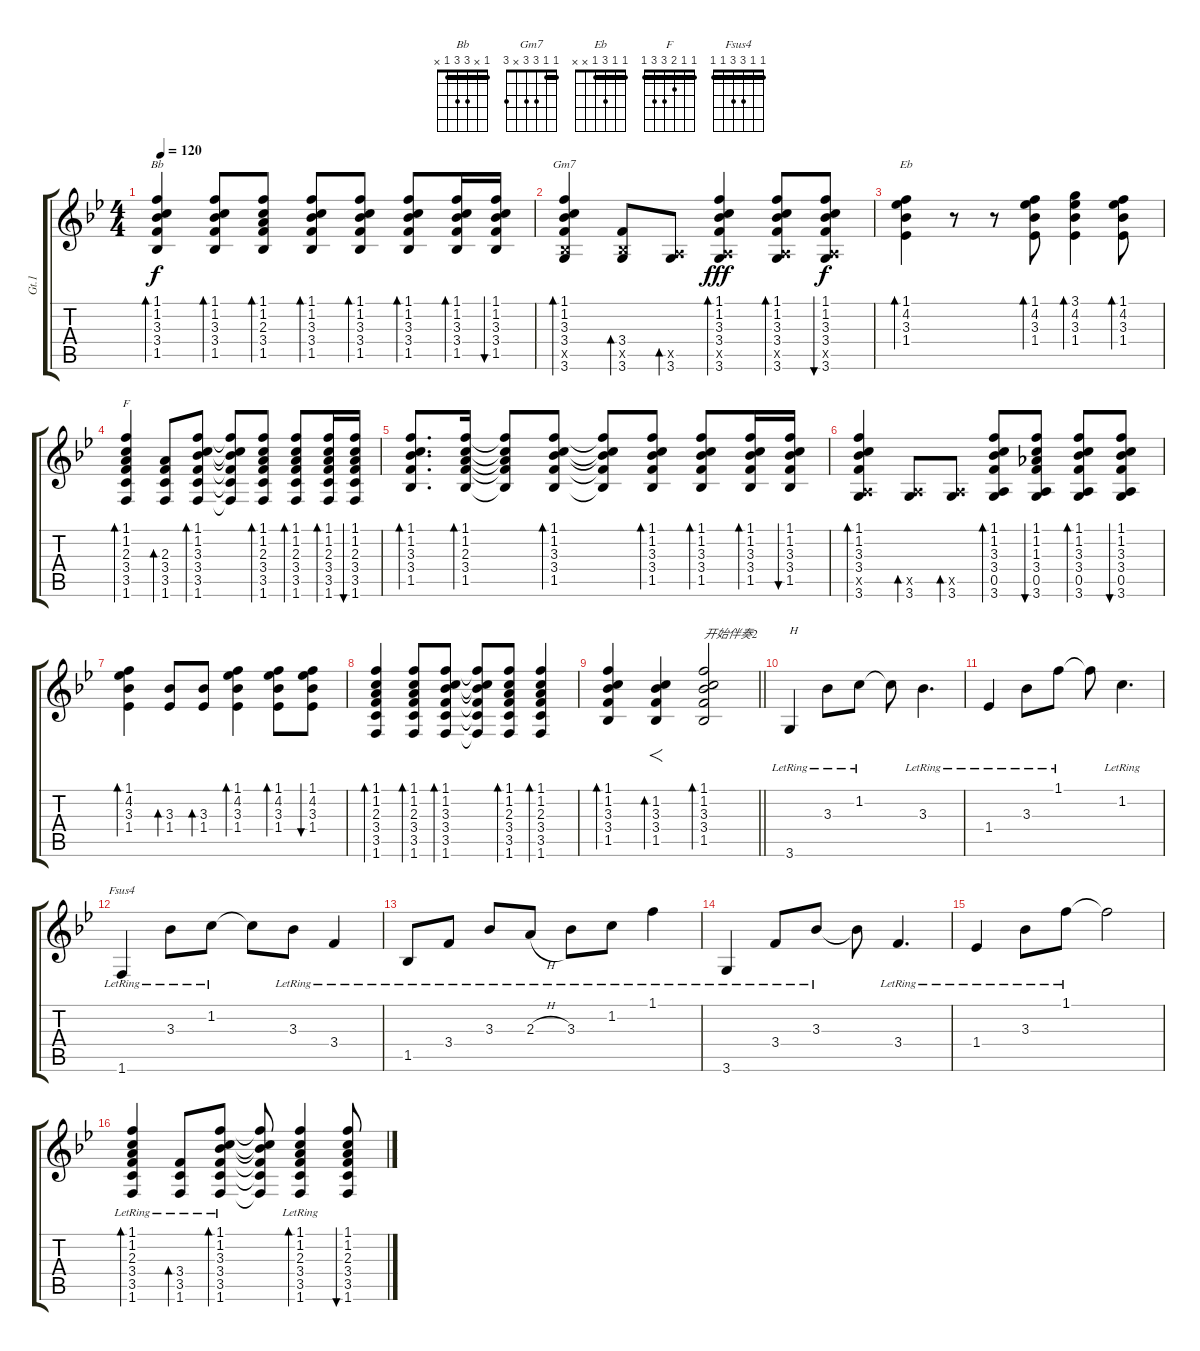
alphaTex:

\track ("Gt.1" "Gt.1") {instrument acousticguitarsteel}
\staff {score tabs}
\tuning (E4 B3 G3 D3 A2 E2) {hide}
\chord ("Bb" 1 x 3 3 1 x) {barre 1}
\chord ("Gm7" 1 1 3 3 x 3) {barre 1}
\chord ("Eb" 1 1 3 1 x x) {barre 1}
\chord ("F" 1 1 2 3 3 1) {barre 1}
\chord ("Fsus4" 1 1 3 3 1 1) {barre 1}
\ts (4 4)
\tempo 120
\clef g2
\ks bb
(1.1 1.2 3.3 3.4 1.5).4{bd 60 ch "Bb" dy f} (1.1 1.2 3.3 3.4 1.5).8{bd 60} (1.1 1.2 2.3 3.4 1.5).8{bd 60} (1.1 1.2 3.3 3.4 1.5).8{bd 60} (1.1 1.2 3.3 3.4 1.5).8{bd 60} (1.1 1.2 3.3 3.4 1.5).8{bd 60} (1.1 1.2 3.3 3.4 1.5).16{bd 60} (1.1 1.2 3.3 3.4 1.5).16{bu 60} |
(1.1 1.2 3.3 3.4 1.5{x} 3.6).4{bd 60 ch "Gm7"} (3.4 1.5{x} 3.6).8{bd 60} (0.5{x} 3.6).8{bd 60} (1.1 1.2 3.3 3.4 0.5{x} 3.6).4{bd 60 dy fff} (1.1 1.2 3.3 3.4 0.5{x} 3.6).8{bd 60} (1.1 1.2 3.3 3.4 0.5{x} 3.6).8{bu 60 dy f} |
(1.1 4.2 3.3 1.4).4{bd 60 ch "Eb"} r.8 r.8 (1.1 4.2 3.3 1.4).8{bd 60} (3.1 4.2 3.3 1.4).4{bd 60} (1.1 4.2 3.3 1.4).8{bd 60} |
(1.1 1.2 2.3 3.4 3.5 1.6).4{bd 60 ch "F"} (2.3 3.4 3.5 1.6).8{bd 60} (1.1 1.2 3.3 3.4 3.5 1.6).8{bd 60} (1.1{t} 1.2{t} 3.3{t} 3.4{t} 3.5{t} 1.6{t}).8 (1.1 1.2 2.3 3.4 3.5 1.6).8{bd 60} (1.1 1.2 2.3 3.4 3.5 1.6).8{bd 60} (1.1 1.2 2.3 3.4 3.5 1.6).16{bd 60} (1.1 1.2 2.3 3.4 3.5 1.6).16{bu 60} |
(1.1 1.2 3.3 3.4 1.5).8{d bd 60} (1.1 1.2 2.3 3.4 1.5).16{bd 60} (1.1{t} 1.2{t} 2.3{t} 3.4{t} 1.5{t}).8 (1.1 1.2 3.3 3.4 1.5).8{bd 60} (1.1{t} 1.2{t} 3.3{t} 3.4{t} 1.5{t}).8 (1.1 1.2 3.3 3.4 1.5).8{bd 60} (1.1 1.2 3.3 3.4 1.5).8{bd 60} (1.1 1.2 3.3 3.4 1.5).16{bd 60} (1.1 1.2 3.3 3.4 1.5).16{bu 60} |
(1.1 1.2 3.3 3.4 0.5{x} 3.6).4{bd 60} (0.5{x} 3.6).8{bd 60} (0.5{x} 3.6).8{bd 60} (1.1 1.2 3.3 3.4 0.5 3.6).8{bd 60} (1.1 1.2 1.3 3.4 0.5 3.6).8{bu 60} (1.1 1.2 3.3 3.4 0.5 3.6).8{bd 60} (1.1 1.2 3.3 3.4 0.5 3.6).8{bu 60} |
(1.1 4.2 3.3 1.4).4{bd 60} (3.3 1.4).8{bd 60} (3.3 1.4).8{bd 60} (1.1 4.2 3.3 1.4).4{bd 60} (1.1 4.2 3.3 1.4).8{bd 60} (1.1 4.2 3.3 1.4).8{bu 60} |
(1.1 1.2 2.3 3.4 3.5 1.6).4{bd 60} (1.1 1.2 2.3 3.4 3.5 1.6).8{bd 60} (1.1 1.2 3.3 3.4 3.5 1.6).8{bd 60} (1.1{t} 1.2{t} 3.3{t} 3.4{t} 3.5{t} 1.6{t}).8 (1.1 1.2 2.3 3.4 3.5 1.6).8{bd 60} (1.1 1.2 2.3 3.4 3.5 1.6).4{bd 60} |
\barLineRight lightlight
(1.1 1.2 3.3 3.4 1.5).4{bd 60} (1.2 3.3 3.4 1.5).4{f bd 60} (1.1 1.2 3.3 3.4 1.5).2{bd 60 txt "开始伴奏2"} |
3.6{lr}.4{txt "H"} 3.3{lr}.8 1.2{lr}.8 1.2{t}.8 3.3{lr}.4{d} |
1.4{lr}.4 3.3{lr}.8 1.1{lr}.8 1.1{t}.8 1.2{lr}.4{d} |
1.6{lr}.4{ch "Fsus4"} 3.3{lr}.8 1.2{lr}.8 1.2{t}.8 3.3{lr}.8 3.4{lr}.4 |
1.5{lr}.8 3.4{lr}.8 3.3{lr}.8 2.3{h lr}.8 3.3{lr}.8 1.2{lr}.8 1.1{lr}.4 |
3.6{lr}.4 3.4{lr}.8 3.3{lr}.8 3.3{t}.8 3.4{lr}.4{d} |
1.4{lr}.4 3.3{lr}.8 1.1{lr}.8 1.1{t}.2 |
(1.1{lr} 1.2{lr} 2.3{lr} 3.4{lr} 3.5{lr} 1.6{lr}).4{bd 60} (3.4{lr} 3.5{lr} 1.6{lr}).8{bd 60} (1.1{lr} 1.2{lr} 3.3{lr} 3.4{lr} 3.5{lr} 1.6{lr}).8{bd 60} (1.1{t} 1.2{t} 3.3{t} 3.4{t} 3.5{t} 1.6{t}).8 (1.1{lr} 1.2{lr} 2.3{lr} 3.4{lr} 3.5{lr} 1.6{lr}).4{bd 60} (1.1 1.2 2.3 3.4 3.5 1.6).8{bu 60}
